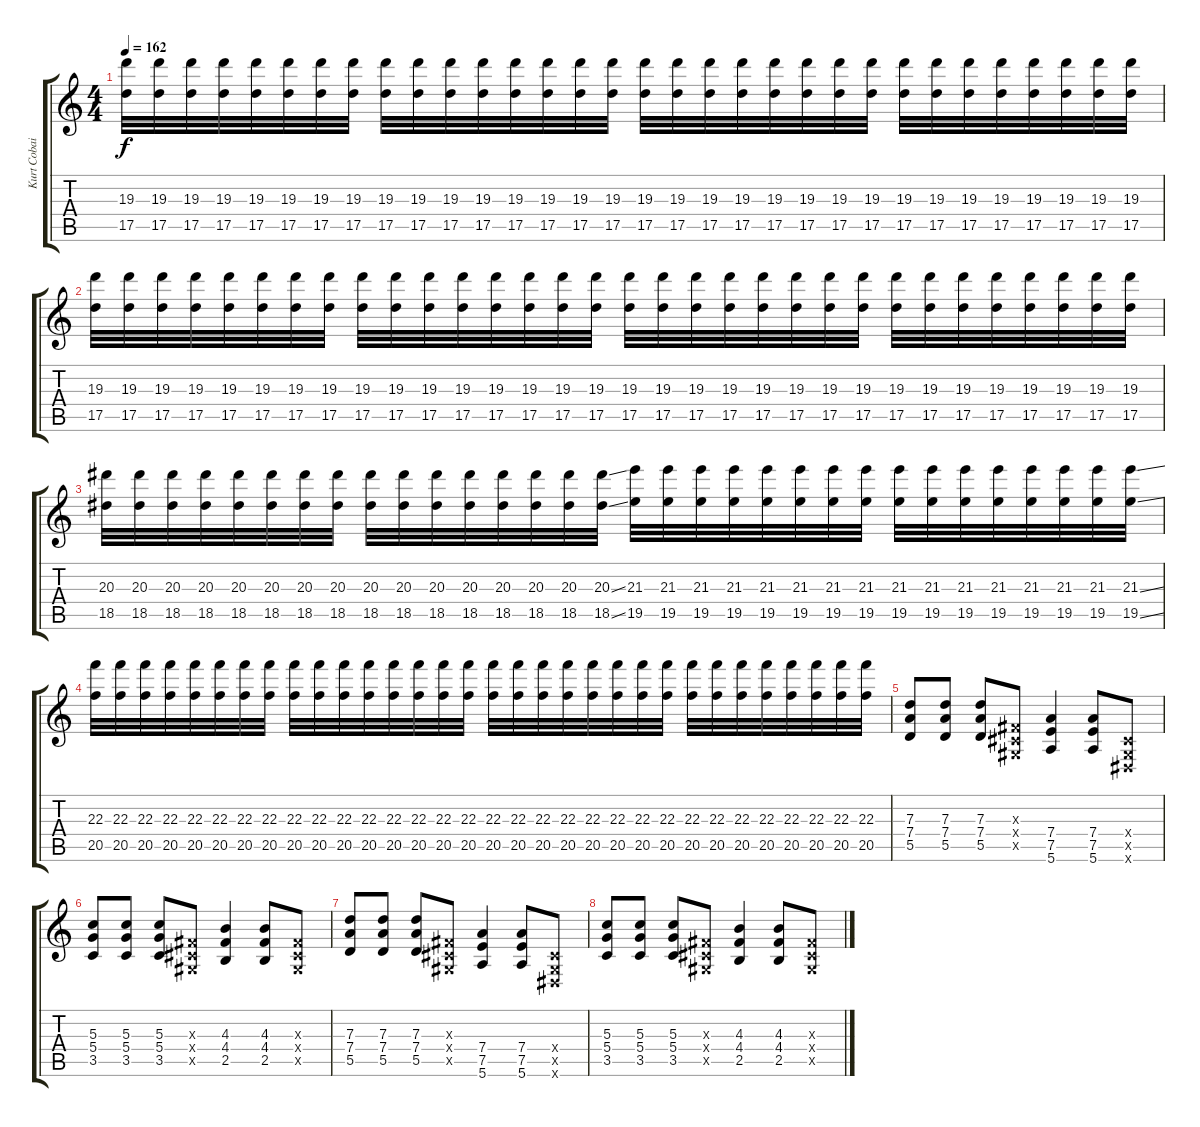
\track ("Kurt Cobain : Guitar" "Kurt Cobai") {instrument distortionguitar}
\staff {score tabs}
\tuning (E4 B3 G3 D3 A2 E2) {hide}
\ts (4 4)
\tempo 162
\clef g2
\ks c
(19.3 17.5).32{dy f} (19.3 17.5).32 (19.3 17.5).32 (19.3 17.5).32 (19.3 17.5).32 (19.3 17.5).32 (19.3 17.5).32 (19.3 17.5).32 (19.3 17.5).32 (19.3 17.5).32 (19.3 17.5).32 (19.3 17.5).32 (19.3 17.5).32 (19.3 17.5).32 (19.3 17.5).32 (19.3 17.5).32 (19.3 17.5).32 (19.3 17.5).32 (19.3 17.5).32 (19.3 17.5).32 (19.3 17.5).32 (19.3 17.5).32 (19.3 17.5).32 (19.3 17.5).32 (19.3 17.5).32 (19.3 17.5).32 (19.3 17.5).32 (19.3 17.5).32 (19.3 17.5).32 (19.3 17.5).32 (19.3 17.5).32 (19.3 17.5).32 |
(19.3 17.5).32 (19.3 17.5).32 (19.3 17.5).32 (19.3 17.5).32 (19.3 17.5).32 (19.3 17.5).32 (19.3 17.5).32 (19.3 17.5).32 (19.3 17.5).32 (19.3 17.5).32 (19.3 17.5).32 (19.3 17.5).32 (19.3 17.5).32 (19.3 17.5).32 (19.3 17.5).32 (19.3 17.5).32 (19.3 17.5).32 (19.3 17.5).32 (19.3 17.5).32 (19.3 17.5).32 (19.3 17.5).32 (19.3 17.5).32 (19.3 17.5).32 (19.3 17.5).32 (19.3 17.5).32 (19.3 17.5).32 (19.3 17.5).32 (19.3 17.5).32 (19.3 17.5).32 (19.3 17.5).32 (19.3 17.5).32 (19.3 17.5).32 |
(20.3 18.5).32 (20.3 18.5).32 (20.3 18.5).32 (20.3 18.5).32 (20.3 18.5).32 (20.3 18.5).32 (20.3 18.5).32 (20.3 18.5).32 (20.3 18.5).32 (20.3 18.5).32 (20.3 18.5).32 (20.3 18.5).32 (20.3 18.5).32 (20.3 18.5).32 (20.3 18.5).32 (20.3{ss} 18.5{ss}).32 (21.3 19.5).32 (21.3 19.5).32 (21.3 19.5).32 (21.3 19.5).32 (21.3 19.5).32 (21.3 19.5).32 (21.3 19.5).32 (21.3 19.5).32 (21.3 19.5).32 (21.3 19.5).32 (21.3 19.5).32 (21.3 19.5).32 (21.3 19.5).32 (21.3 19.5).32 (21.3 19.5).32 (21.3{ss} 19.5{ss}).32 |
(22.3 20.5).32 (22.3 20.5).32 (22.3 20.5).32 (22.3 20.5).32 (22.3 20.5).32 (22.3 20.5).32 (22.3 20.5).32 (22.3 20.5).32 (22.3 20.5).32 (22.3 20.5).32 (22.3 20.5).32 (22.3 20.5).32 (22.3 20.5).32 (22.3 20.5).32 (22.3 20.5).32 (22.3 20.5).32 (22.3 20.5).32 (22.3 20.5).32 (22.3 20.5).32 (22.3 20.5).32 (22.3 20.5).32 (22.3 20.5).32 (22.3 20.5).32 (22.3 20.5).32 (22.3 20.5).32 (22.3 20.5).32 (22.3 20.5).32 (22.3 20.5).32 (22.3 20.5).32 (22.3 20.5).32 (22.3 20.5).32 (22.3 20.5).32 |
(7.3 7.4 5.5).8 (7.3 7.4 5.5).8 (7.3 7.4 5.5).8 (-1.3{x} -1.4{x} -1.5{x}).8 (7.4 7.5 5.6).4 (7.4 7.5 5.6).8 (-1.4{x} -1.5{x} -1.6{x}).8 |
(5.3 5.4 3.5).8 (5.3 5.4 3.5).8 (5.3 5.4 3.5).8 (-1.3{x} -1.4{x} -1.5{x}).8 (4.3 4.4 2.5).4 (4.3 4.4 2.5).8 (-1.3{x} -1.4{x} -1.5{x}).8 |
(7.3 7.4 5.5).8 (7.3 7.4 5.5).8 (7.3 7.4 5.5).8 (-1.3{x} -1.4{x} -1.5{x}).8 (7.4 7.5 5.6).4 (7.4 7.5 5.6).8 (-1.4{x} -1.5{x} -1.6{x}).8 |
(5.3 5.4 3.5).8 (5.3 5.4 3.5).8 (5.3 5.4 3.5).8 (-1.3{x} -1.4{x} -1.5{x}).8 (4.3 4.4 2.5).4 (4.3 4.4 2.5).8 (-1.3{x} -1.4{x} -1.5{x}).8
